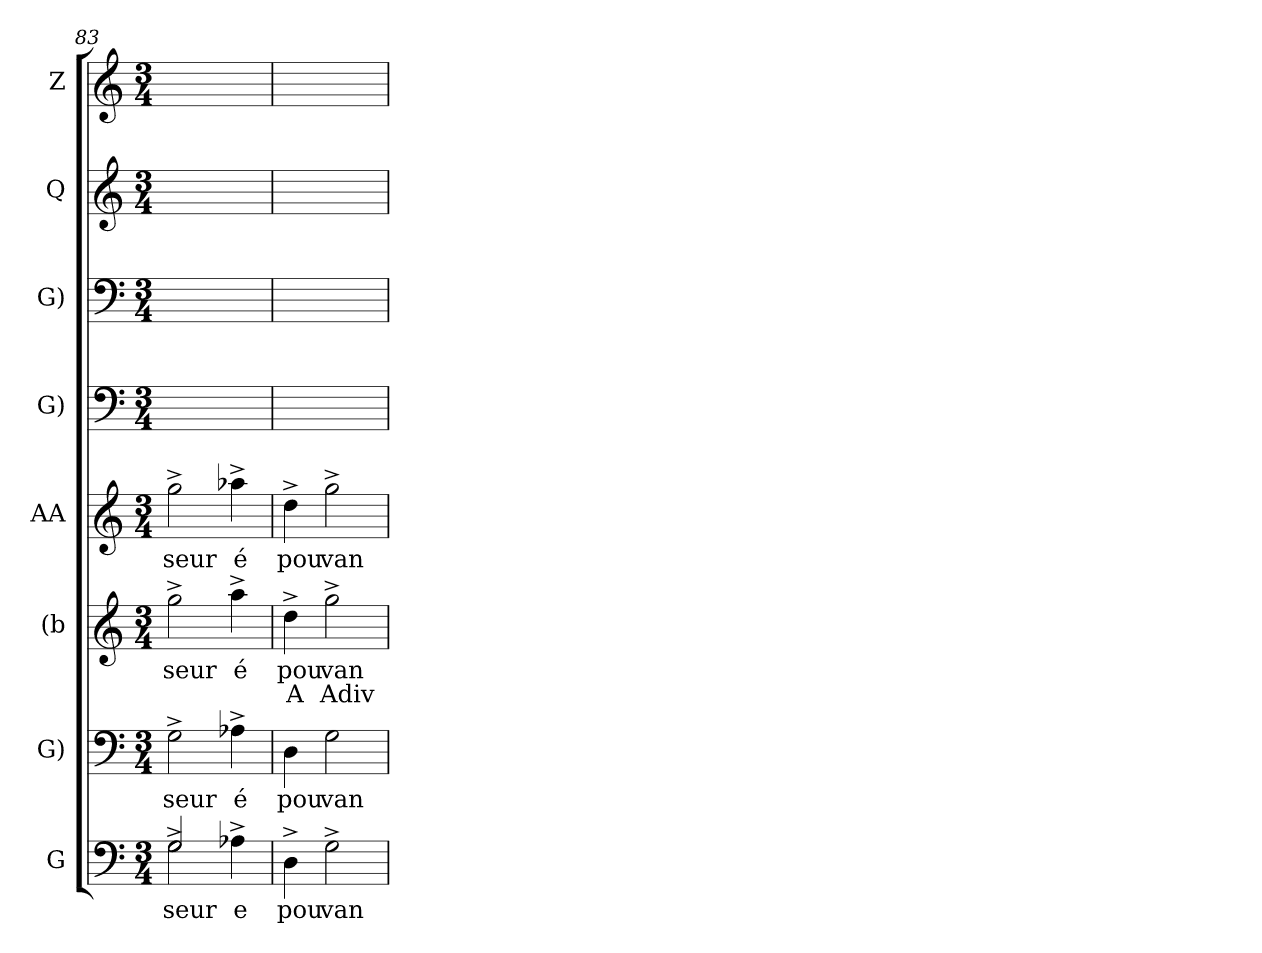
**kern	**text	**kern	**text	**kern	**text	**text	**kern	**text	**kern	**kern	**kern	**kern
*part8	*part8	*part7	*part7	*part6	*part6	*part6	*part5	*part5	*part4	*part3	*part2	*part1
*staff8	*staff8	*staff7	*staff7	*staff6	*staff6	*staff6	*staff5	*staff5	*staff4	*staff3	*staff2	*staff1
*I"G	*	*I"G)	*	*I"(b	*	*	*I"AA	*	*I"G)	*I"G)	*I"Q	*I"Z
*clefF4	*	*clefF4	*	*clefG2	*	*	*clefG2	*	*clefF4	*clefF4	*clefG2	*clefG2
*k[]	*	*k[]	*	*k[]	*	*	*k[]	*	*k[]	*k[]	*k[]	*k[]
*M3/4	*	*M3/4	*	*M3/4	*	*	*M3/4	*	*M3/4	*M3/4	*M3/4	*M3/4
=83	=83	=83	=83	=83	=83	=83	=83	=83	=83	=83	=83	=83
*^	*	*	*	*	*	*	*	*	*	*	*	*
2G^>i\	2Gj/	seur	2G^>i\	seur	2gg^>i\	seur	.	2gg^>i\	seur	2.ryy	2.ryy	2.ryy	2.ryy
4A-X^>i\	4ryy	e	4A-X^>i\	é	4aa^>i\	é	.	4aa-X^>i\	é	.	.	.	.
*v	*v	*	*	*	*	*	*	*	*	*	*	*	*
=84	=84	=84	=84	=84	=84	=84	=84	=84	=84	=84	=84	=84
4D^>i\	pou	4Di\	pou	4dd^>i\	pou	A	4dd^>i\	pou	2.ryy	2.ryy	2.ryy	2.ryy
2G^>i\	van-	2Gi\	van	2gg^>i\	van	Adiv	2gg^>i\	van	.	.	.	.
=	=	=	=	=	=	=	=	=	=	=	=	=
*-	*-	*-	*-	*-	*-	*-	*-	*-	*-	*-	*-	*-
